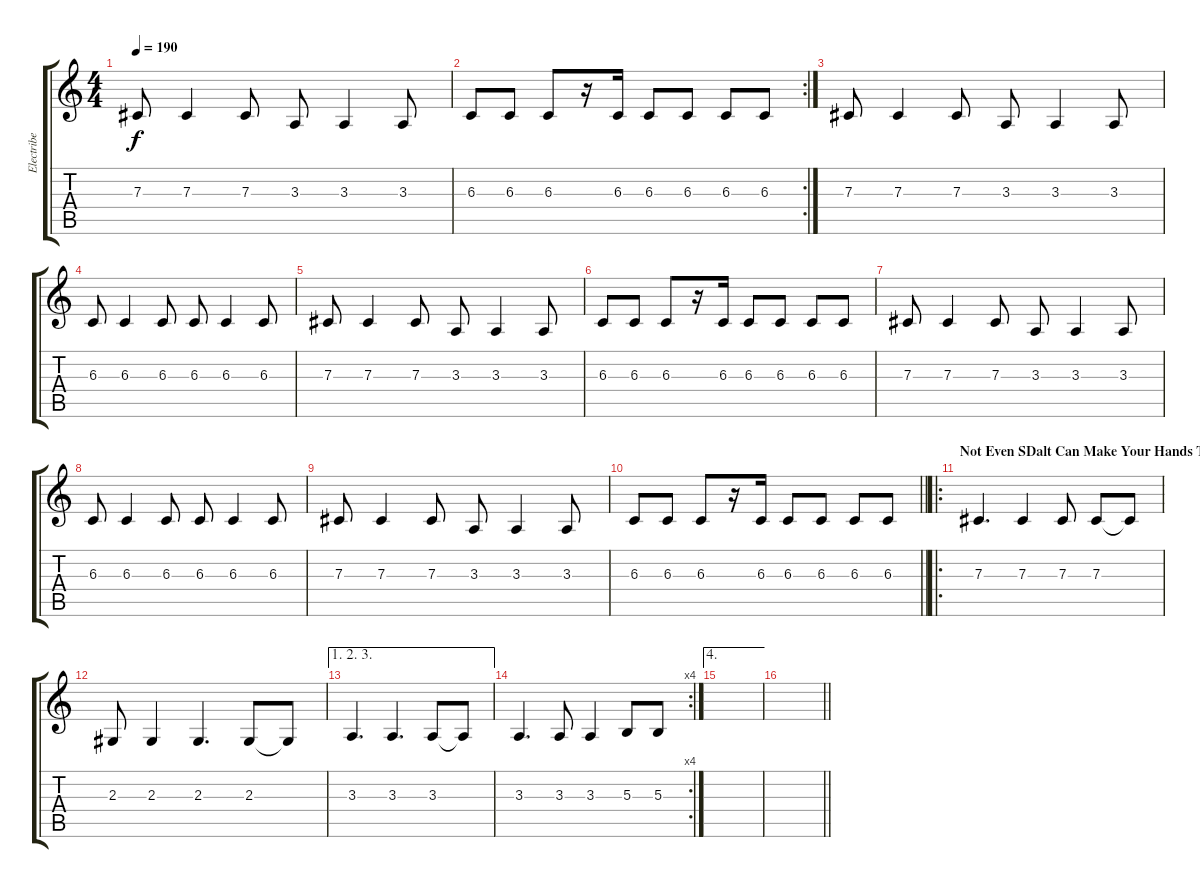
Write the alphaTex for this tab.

\track ("Electribe" "Electribe") {instrument lead8bassandlead}
\staff {score tabs}
\tuning (Eb4 Bb3 Gb3 Db3 Ab2 Db2) {hide}
\ts (4 4)
\tempo 190
\clef g2
\ks c
7.3.8{dy f} 7.3.4 7.3.8 3.3.8 3.3.4 3.3.8 |
\rc 2
6.3.8 6.3.8 6.3.8 r.16 6.3.16 6.3.8 6.3.8 6.3.8 6.3.8 |
7.3.8 7.3.4 7.3.8 3.3.8 3.3.4 3.3.8 |
6.3.8 6.3.4 6.3.8 6.3.8 6.3.4 6.3.8 |
7.3.8 7.3.4 7.3.8 3.3.8 3.3.4 3.3.8 |
6.3.8 6.3.8 6.3.8 r.16 6.3.16 6.3.8 6.3.8 6.3.8 6.3.8 |
7.3.8 7.3.4 7.3.8 3.3.8 3.3.4 3.3.8 |
6.3.8 6.3.4 6.3.8 6.3.8 6.3.4 6.3.8 |
7.3.8 7.3.4 7.3.8 3.3.8 3.3.4 3.3.8 |
\barLineRight lightlight
6.3.8 6.3.8 6.3.8 r.16 6.3.16 6.3.8 6.3.8 6.3.8 6.3.8 |
\ro
\section ("" "Not Even SDalt Can Make Your Hands Taste Good, Your Still Crunching Your Lifeline....")
7.3.4{d} 7.3.4 7.3.8 7.3.8 7.3{t}.8 |
2.3.8 2.3.4 2.3.4{d} 2.3.8 2.3{t}.8 |
\ae (1 2 3)
3.3.4{d} 3.3.4{d} 3.3.8 3.3{t}.8 |
\rc 4
3.3.4{d} 3.3.8 3.3.4 5.3.8 5.3.8 |
\ae 4
|
\barLineRight lightlight
